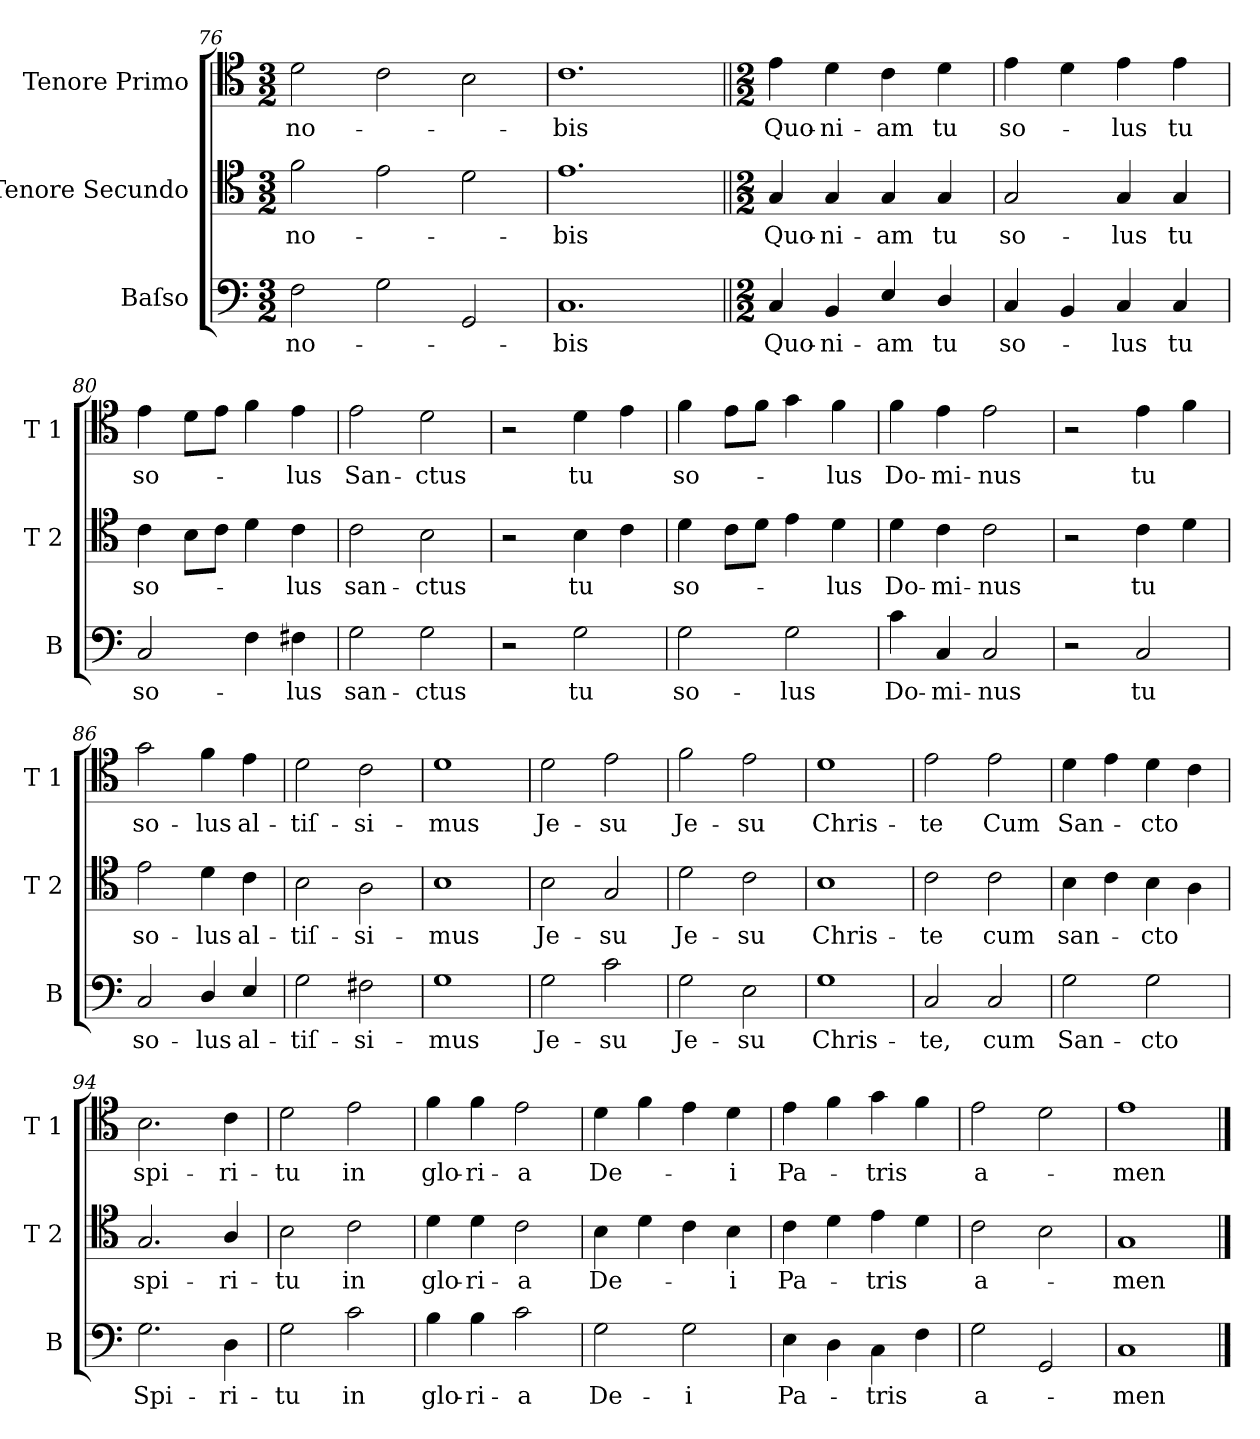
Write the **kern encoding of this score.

**kern	**text	**kern	**text	**kern	**text
*part3	*part3	*part2	*part2	*part1	*part1
*staff3	*staff3	*staff2	*staff2	*staff1	*staff1
*I"Baſso	*	*I"Tenore Secundo	*	*I"Tenore Primo	*
*I'B	*	*I'T 2	*	*I'T 1	*
*clefF4	*	*clefC4	*	*clefC4	*
*k[]	*	*k[]	*	*k[]	*
*M3/2	*	*M3/2	*	*M3/2	*
=76	=76	=76	=76	=76	=76
2F\	no-	2f\	no-	2d\	no-
2G\	.	2e\	.	2c\	.
2GG/	.	2d\	.	2B\	.
=77	=77	=77	=77	=77	=77
1.C/	-bis	1.e\	-bis	1.c\	-bis
=78||	=78||	=78||	=78||	=78||	=78||
*M2/2	*	*M2/2	*	*M2/2	*
4C/	Quo-	4G/	Quo-	4e\	Quo-
4BB/	-ni-	4G/	-ni-	4d\	-ni-
4E/	-am	4G/	-am	4c\	-am
4D/	tu	4G/	tu	4d\	tu
=79	=79	=79	=79	=79	=79
4C/	so-	2G/	so-	4e\	so-
4BB/	.	.	.	4d\	.
4C/	-lus	4G/	-lus	4e\	-lus
4C/	tu	4G/	tu	4e\	tu
=80	=80	=80	=80	=80	=80
2C/	so-	4c\	so-	4e\	so-
.	.	8B\L	.	8d\L	.
.	.	8c\J	.	8e\J	.
4F\	.	4d\	.	4f\	.
4F#X\	-lus	4c\	-lus	4e\	-lus
=81	=81	=81	=81	=81	=81
2G\	san-	2c\	san-	2e\	San-
2G\	-ctus	2B\	-ctus	2d\	-ctus
=82	=82	=82	=82	=82	=82
2r	.	2r	.	2r	.
2G\	tu	4B\	tu	4d\	tu
.	.	4c\	.	4e\	.
=83	=83	=83	=83	=83	=83
2G\	so-	4d\	so-	4f\	so-
.	.	8c\L	.	8e\L	.
.	.	8d\J	.	8f\J	.
2G\	-lus	4e\	.	4g\	.
.	.	4d\	-lus	4f\	-lus
=84	=84	=84	=84	=84	=84
4c\	Do-	4d\	Do-	4f\	Do-
4C/	-mi-	4c\	-mi-	4e\	-mi-
2C/	-nus	2c\	-nus	2e\	-nus
=85	=85	=85	=85	=85	=85
2r	.	2r	.	2r	.
2C/	tu	4c\	tu	4e\	tu
.	.	4d\	.	4f\	.
=86	=86	=86	=86	=86	=86
2C/	so-	2e\	so-	2g\	so-
4D/	-lus	4d\	-lus	4f\	-lus
4E/	al-	4c\	al-	4e\	al-
=87	=87	=87	=87	=87	=87
2G\	-tiſ-	2B\	-tiſ-	2d\	-tiſ-
2F#X\	-si-	2A\	-si-	2c\	-si-
=88	=88	=88	=88	=88	=88
1G\	-mus	1B\	-mus	1d\	-mus
=89	=89	=89	=89	=89	=89
2G\	Je-	2B\	Je-	2d\	Je-
2c\	-su	2G/	-su	2e\	-su
=90	=90	=90	=90	=90	=90
2G\	Je-	2d\	Je-	2f\	Je-
2E\	-su	2c\	-su	2e\	-su
=91	=91	=91	=91	=91	=91
1G\	Chris-	1B\	Chris-	1d\	Chris-
=92	=92	=92	=92	=92	=92
2C/	-te,	2c\	-te	2e\	-te
2C/	cum	2c\	cum	2e\	Cum
=93	=93	=93	=93	=93	=93
2G\	San-	4B\	san-	4d\	San-
.	.	4c\	.	4e\	.
2G\	-cto	4B\	-cto	4d\	-cto
.	.	4A\	.	4c\	.
=94	=94	=94	=94	=94	=94
2.G\	Spi-	2.G/	spi-	2.B\	spi-
4D\	-ri-	4A/	-ri-	4c\	-ri-
=95	=95	=95	=95	=95	=95
2G\	-tu	2B\	-tu	2d\	-tu
2c\	in	2c\	in	2e\	in
=96	=96	=96	=96	=96	=96
4B\	glo-	4d\	glo-	4f\	glo-
4B\	-ri-	4d\	-ri-	4f\	-ri-
2c\	-a	2c\	-a	2e\	-a
=97	=97	=97	=97	=97	=97
2G\	De-	4B\	De-	4d\	De-
.	.	4d\	.	4f\	.
2G\	-i	4c\	.	4e\	.
.	.	4B\	-i	4d\	-i
=98	=98	=98	=98	=98	=98
4E\	Pa-	4c\	Pa-	4e\	Pa-
4D\	.	4d\	.	4f\	.
4C\	-tris	4e\	-tris	4g\	-tris
4F\	.	4d\	.	4f\	.
=99	=99	=99	=99	=99	=99
2G\	a-	2c\	a-	2e\	a-
2GG/	.	2B\	.	2d\	.
=100	=100	=100	=100	=100	=100
1C/	-men	1G/	-men	1e\	-men
==	==	==	==	==	==
*-	*-	*-	*-	*-	*-
